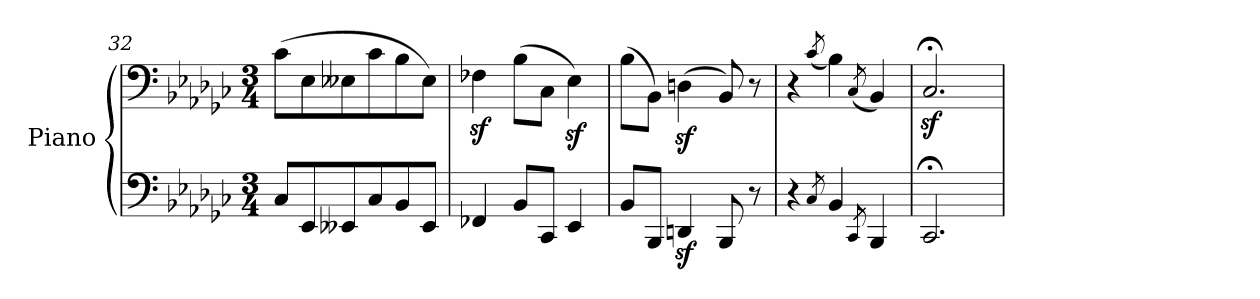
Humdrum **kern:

**kern	**kern
*part1	*part1
*staff2	*staff1
*I"Piano	*
*I'Pno.	*
!!LO:PB:g=z
*clefF4	*clefF4
*k[b-e-a-d-g-c-]	*k[b-e-a-d-g-c-]
*M3/4	*M3/4
=32	=32
8C-/L	(>8c-\L
8EE-/	8E-\
8EE--X/	8E--X\
8C-/	8c-\
8BB-/	8B-\
8EE--/J	8E--\J)
=33	=33
4FF-X/	4F-Xz<\
8BB-/L	(>8B-\L
8CC-/J	8C-\J
4EE-/	4E-z<\)
=34	=34
8BB-/L	(>8B-\L
8BBB-/J	8BB-\J)
4DDnz</	(>4Dnz<\
8BBB-/	8BB-/)
8r	8r
=35	=35
4r	4r
8qC-/	(<8qc-/
4BB-/	4B-\)
8qCC-/	(<8qC-/
4BBB-/	4BB-/)
=36	=36
2.CC-;</	2.C-z<;</
=	=
*-	*-
